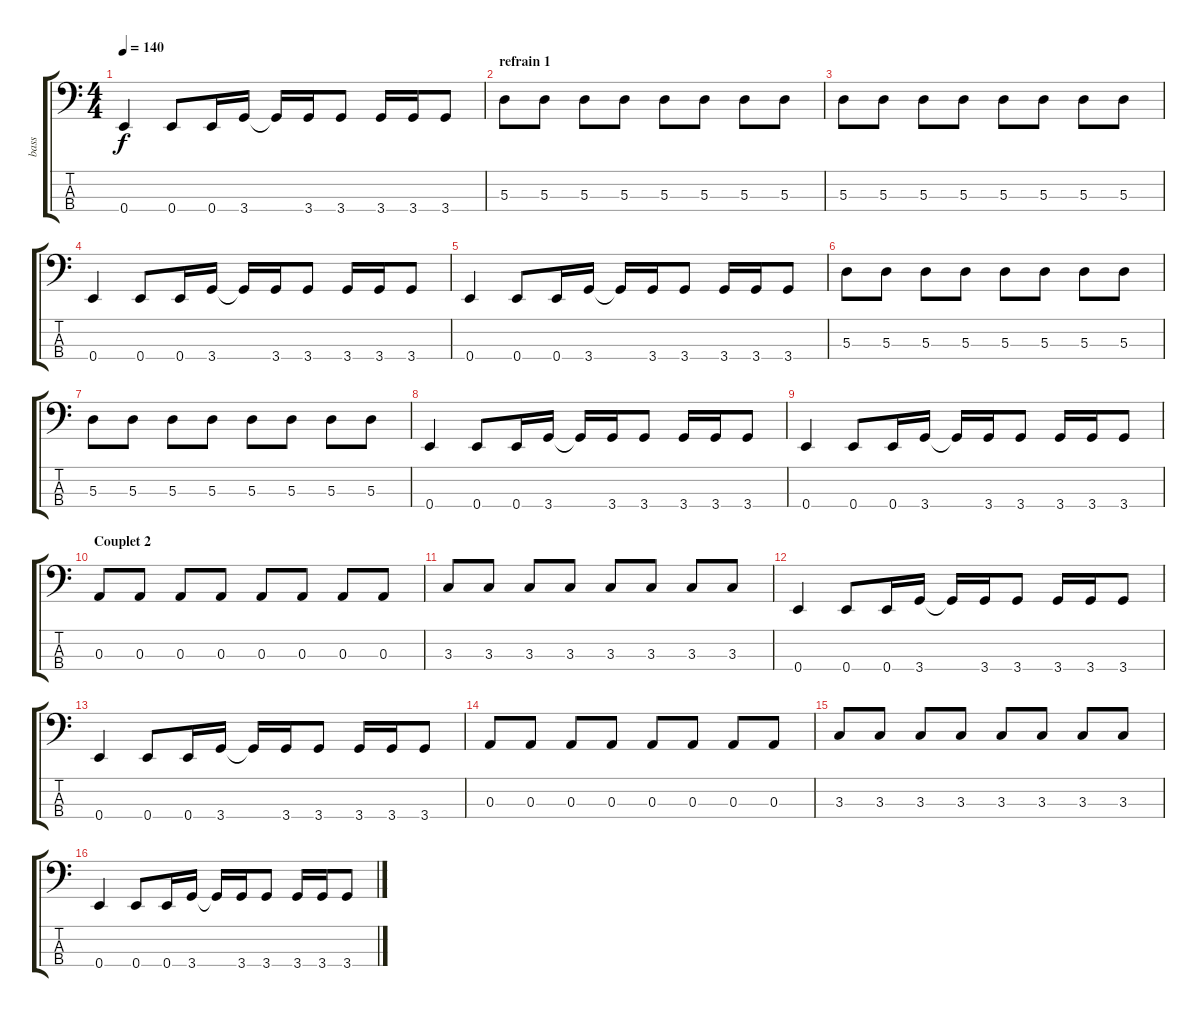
\track ("bass" "bass") {instrument electricbasspick}
\staff {score tabs}
\tuning (G2 D2 A1 E1) {hide}
\ts (4 4)
\tempo 140
\clef f4
\ks c
0.4.4{dy f} 0.4.8 0.4.16 3.4.16 3.4{t}.16 3.4.16 3.4.8 3.4.16 3.4.16 3.4.8 |
\section ("" "refrain 1")
5.3.8 5.3.8 5.3.8 5.3.8 5.3.8 5.3.8 5.3.8 5.3.8 |
5.3.8 5.3.8 5.3.8 5.3.8 5.3.8 5.3.8 5.3.8 5.3.8 |
0.4.4 0.4.8 0.4.16 3.4.16 3.4{t}.16 3.4.16 3.4.8 3.4.16 3.4.16 3.4.8 |
0.4.4 0.4.8 0.4.16 3.4.16 3.4{t}.16 3.4.16 3.4.8 3.4.16 3.4.16 3.4.8 |
5.3.8 5.3.8 5.3.8 5.3.8 5.3.8 5.3.8 5.3.8 5.3.8 |
5.3.8 5.3.8 5.3.8 5.3.8 5.3.8 5.3.8 5.3.8 5.3.8 |
0.4.4 0.4.8 0.4.16 3.4.16 3.4{t}.16 3.4.16 3.4.8 3.4.16 3.4.16 3.4.8 |
0.4.4 0.4.8 0.4.16 3.4.16 3.4{t}.16 3.4.16 3.4.8 3.4.16 3.4.16 3.4.8 |
\section ("" "Couplet 2")
0.3.8 0.3.8 0.3.8 0.3.8 0.3.8 0.3.8 0.3.8 0.3.8 |
3.3.8 3.3.8 3.3.8 3.3.8 3.3.8 3.3.8 3.3.8 3.3.8 |
0.4.4 0.4.8 0.4.16 3.4.16 3.4{t}.16 3.4.16 3.4.8 3.4.16 3.4.16 3.4.8 |
0.4.4 0.4.8 0.4.16 3.4.16 3.4{t}.16 3.4.16 3.4.8 3.4.16 3.4.16 3.4.8 |
0.3.8 0.3.8 0.3.8 0.3.8 0.3.8 0.3.8 0.3.8 0.3.8 |
3.3.8 3.3.8 3.3.8 3.3.8 3.3.8 3.3.8 3.3.8 3.3.8 |
0.4.4 0.4.8 0.4.16 3.4.16 3.4{t}.16 3.4.16 3.4.8 3.4.16 3.4.16 3.4.8
